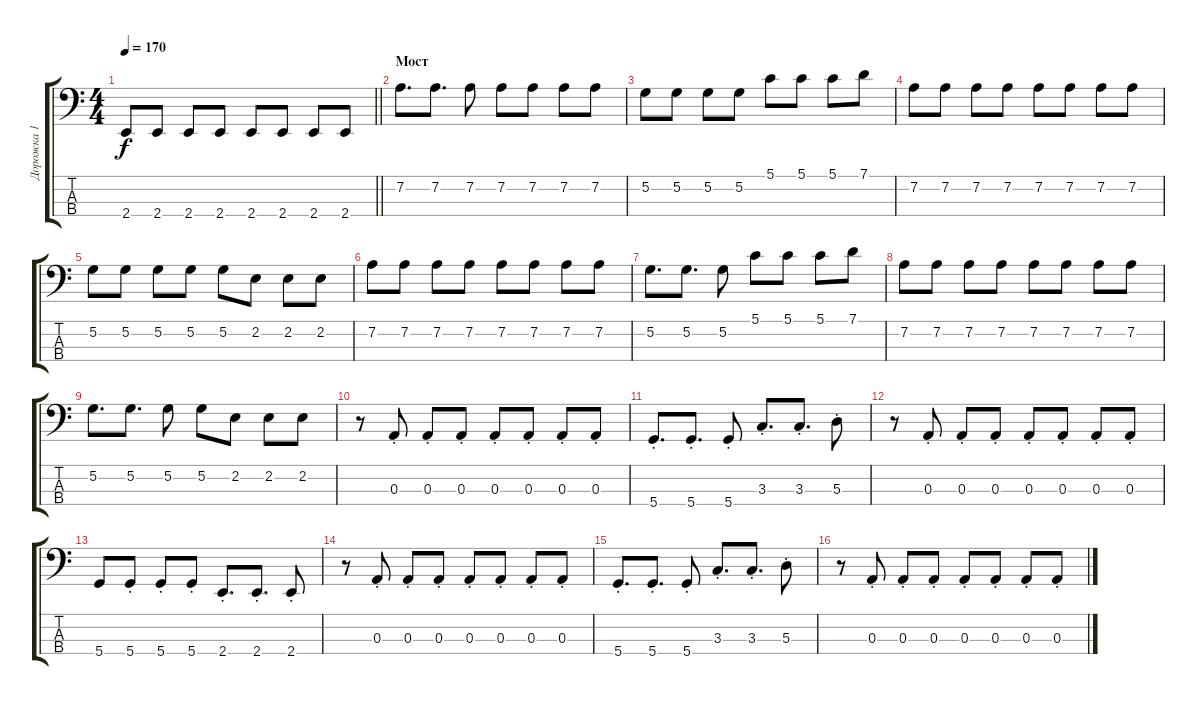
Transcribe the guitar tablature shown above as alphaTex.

\track ("Дорожка 1" "Дорожка 1") {instrument electricbasspick}
\staff {score tabs}
\tuning (G2 D2 A1 D1) {hide}
\ts (4 4)
\tempo 170
\clef f4
\barLineRight lightlight
\ks c
2.4.8{dy f} 2.4.8 2.4.8 2.4.8 2.4.8 2.4.8 2.4.8 2.4.8 |
\section ("" "Мост")
7.2.8{d} 7.2.8{d} 7.2.8 7.2.8 7.2.8 7.2.8 7.2.8 |
5.2.8 5.2.8 5.2.8 5.2.8 5.1.8 5.1.8 5.1.8 7.1.8 |
7.2.8 7.2.8 7.2.8 7.2.8 7.2.8 7.2.8 7.2.8 7.2.8 |
5.2.8 5.2.8 5.2.8 5.2.8 5.2.8 2.2.8 2.2.8 2.2.8 |
7.2.8 7.2.8 7.2.8 7.2.8 7.2.8 7.2.8 7.2.8 7.2.8 |
5.2.8{d} 5.2.8{d} 5.2.8 5.1.8 5.1.8 5.1.8 7.1.8 |
7.2.8 7.2.8 7.2.8 7.2.8 7.2.8 7.2.8 7.2.8 7.2.8 |
5.2.8{d} 5.2.8{d} 5.2.8 5.2.8 2.2.8 2.2.8 2.2.8 |
r.8 0.3{st}.8 0.3{st}.8 0.3{st}.8 0.3{st}.8 0.3{st}.8 0.3{st}.8 0.3{st}.8 |
5.4{st}.8{d} 5.4{st}.8{d} 5.4{st}.8 3.3{st}.8{d} 3.3{st}.8{d} 5.3{st}.8 |
r.8 0.3{st}.8 0.3{st}.8 0.3{st}.8 0.3{st}.8 0.3{st}.8 0.3{st}.8 0.3{st}.8 |
5.4.8 5.4{st}.8 5.4{st}.8 5.4{st}.8 2.4{st}.8{d} 2.4{st}.8{d} 2.4{st}.8 |
r.8 0.3{st}.8 0.3{st}.8 0.3{st}.8 0.3{st}.8 0.3{st}.8 0.3{st}.8 0.3{st}.8 |
5.4{st}.8{d} 5.4{st}.8{d} 5.4{st}.8 3.3{st}.8{d} 3.3{st}.8{d} 5.3{st}.8 |
r.8 0.3{st}.8 0.3{st}.8 0.3{st}.8 0.3{st}.8 0.3{st}.8 0.3{st}.8 0.3{st}.8
